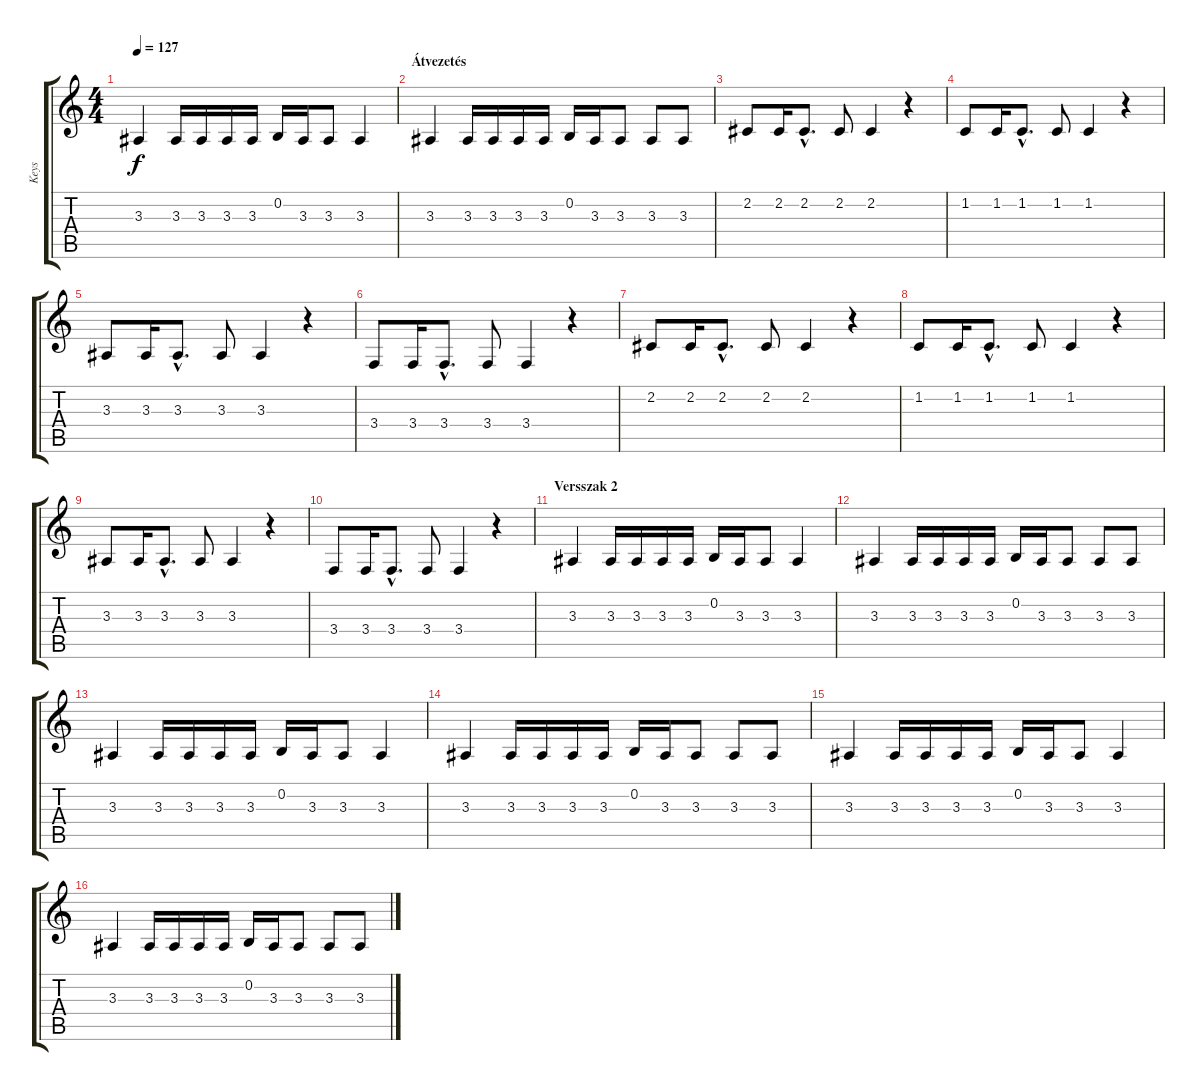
\track ("Keys" "Keys") {instrument lead3calliope}
\staff {score tabs}
\tuning (E4 B3 G3 D3 A2 E2) {hide}
\ts (4 4)
\tempo 127
\clef g2
\ks c
3.3.4{dy f} 3.3.16 3.3.16 3.3.16 3.3.16 0.2.16 3.3.16 3.3.8 3.3.4 |
\section ("" "Átvezetés")
3.3.4 3.3.16 3.3.16 3.3.16 3.3.16 0.2.16 3.3.16 3.3.8 3.3.8 3.3.8 |
2.2.8 2.2.16 2.2{hac}.8{d} 2.2.8 2.2.4 r.4 |
1.2.8 1.2.16 1.2{hac}.8{d} 1.2.8 1.2.4 r.4 |
3.3.8 3.3.16 3.3{hac}.8{d} 3.3.8 3.3.4 r.4 |
3.4.8 3.4.16 3.4{hac}.8{d} 3.4.8 3.4.4 r.4 |
2.2.8 2.2.16 2.2{hac}.8{d} 2.2.8 2.2.4 r.4 |
1.2.8 1.2.16 1.2{hac}.8{d} 1.2.8 1.2.4 r.4 |
3.3.8 3.3.16 3.3{hac}.8{d} 3.3.8 3.3.4 r.4 |
3.4.8 3.4.16 3.4{hac}.8{d} 3.4.8 3.4.4 r.4 |
\section ("" "Versszak 2")
3.3.4 3.3.16 3.3.16 3.3.16 3.3.16 0.2.16 3.3.16 3.3.8 3.3.4 |
3.3.4 3.3.16 3.3.16 3.3.16 3.3.16 0.2.16 3.3.16 3.3.8 3.3.8 3.3.8 |
3.3.4 3.3.16 3.3.16 3.3.16 3.3.16 0.2.16 3.3.16 3.3.8 3.3.4 |
3.3.4 3.3.16 3.3.16 3.3.16 3.3.16 0.2.16 3.3.16 3.3.8 3.3.8 3.3.8 |
3.3.4 3.3.16 3.3.16 3.3.16 3.3.16 0.2.16 3.3.16 3.3.8 3.3.4 |
3.3.4 3.3.16 3.3.16 3.3.16 3.3.16 0.2.16 3.3.16 3.3.8 3.3.8 3.3.8
